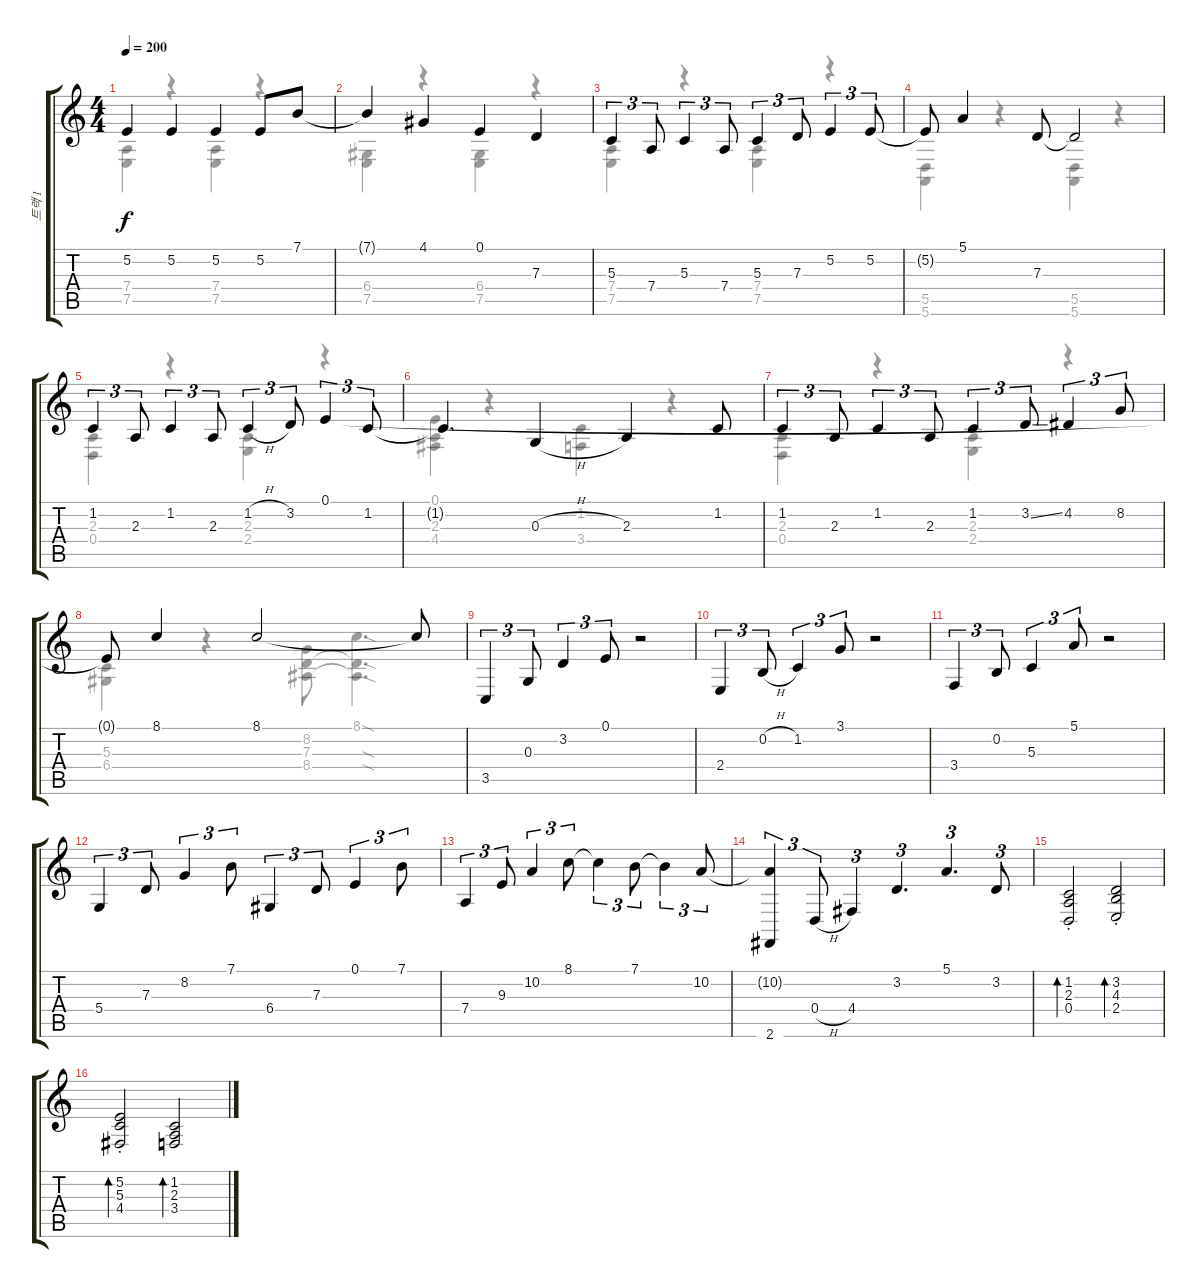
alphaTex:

\track ("트랙 1" "트랙 1") {instrument orchestralharp}
\staff {score tabs}
\tuning (E4 B3 G3 D3 A2 E2) {hide}
\voice
\ts (4 4)
\tempo 200
\clef g2
\ks c
5.2.4{dy f} 5.2.4 5.2.4 5.2.8 7.1.8 |
7.1{t}.4 4.1.4 0.1.4 7.3.4 |
5.3.4{tu (3 2)} 7.4.8{tu (3 2)} 5.3.4{tu (3 2)} 7.4.8{tu (3 2)} 5.3.4{tu (3 2)} 7.3.8{tu (3 2)} 5.2.4{tu (3 2)} 5.2.8{tu (3 2)} |
5.2{t}.8 5.1.4 7.3.8 7.3{t}.2 |
1.2.4{tu (3 2)} 2.3.8{tu (3 2)} 1.2.4{tu (3 2)} 2.3.8{tu (3 2)} 1.2{h}.4{tu (3 2)} 3.2.8{tu (3 2)} 0.1.4{tu (3 2)} 1.2.8{tu (3 2)} |
1.2{t}.4{d} 0.3{h}.4 2.3.4 1.2.8 |
1.2.4{tu (3 2)} 2.3.8{tu (3 2)} 1.2.4{tu (3 2)} 2.3.8{tu (3 2)} 1.2.4{tu (3 2)} 3.2{ss}.8{tu (3 2)} 4.2.4{tu (3 2)} 8.2.8{tu (3 2)} |
0.1{t}.8 8.1.4 8.1.2 8.1{t}.8 |
3.5.4{tu (3 2)} 0.3.8{tu (3 2)} 3.2.4{tu (3 2)} 0.1.8{tu (3 2)} r.2 |
2.4.4{tu (3 2)} 0.2{h}.8{tu (3 2)} 1.2.4{tu (3 2)} 3.1.8{tu (3 2)} r.2 |
3.4.4{tu (3 2)} 0.2.8{tu (3 2)} 5.3.4{tu (3 2)} 5.1.8{tu (3 2)} r.2 |
5.4.4{tu (3 2)} 7.3.8{tu (3 2)} 8.2.4{tu (3 2)} 7.1.8{tu (3 2)} 6.4.4{tu (3 2)} 7.3.8{tu (3 2)} 0.1.4{tu (3 2)} 7.1.8{tu (3 2)} |
7.4.4{tu (3 2)} 9.3.8{tu (3 2)} 10.2.4{tu (3 2)} 8.1.8{tu (3 2)} 8.1{t}.4{tu (3 2)} 7.1.8{tu (3 2)} 7.1{t}.4{tu (3 2)} 10.2.8{tu (3 2)} |
(10.2{t} 2.6).4{tu (3 2)} 0.4{h}.8{tu (3 2)} 4.4.4{tu (3 2)} 3.2.4{d tu (3 2)} 5.1.4{d tu (3 2)} 3.2.8{tu (3 2)} |
(1.2{st} 2.3{st} 0.4{st}).2{bd 480} (3.2{st} 4.3{st} 2.4{st}).2{bd 480} |
(5.2{st} 5.3{st} 4.4{st}).2{bd 480} (1.2 2.3 3.4).2{bd 480}
\voice
\clef g2
\ottava regular
\simile none
\ks c
(7.4 7.5).4{dy f} r.4 (7.4 7.5).4 r.4 |
(6.4 7.5).4 r.4 (6.4 7.5).4 r.4 |
(7.4 7.5).4 r.4 (7.4 7.5).4 r.4 |
(5.5 5.6).4 r.4 (5.5 5.6).4 r.4 |
(2.3 0.4).4 r.4 (2.3 2.4).4 r.4 |
(0.1 2.3 4.4).4 r.4 (1.2 3.4).4 r.4 |
(2.3 0.4).4 r.4 (2.3 2.4).4 r.4 |
(5.3 6.4).4 r.4 (8.2 7.3 8.4).8 (8.1{sod} 7.3{sod t} 8.4{sod t}).4{d} |
|
|
|
|
|
|
|
